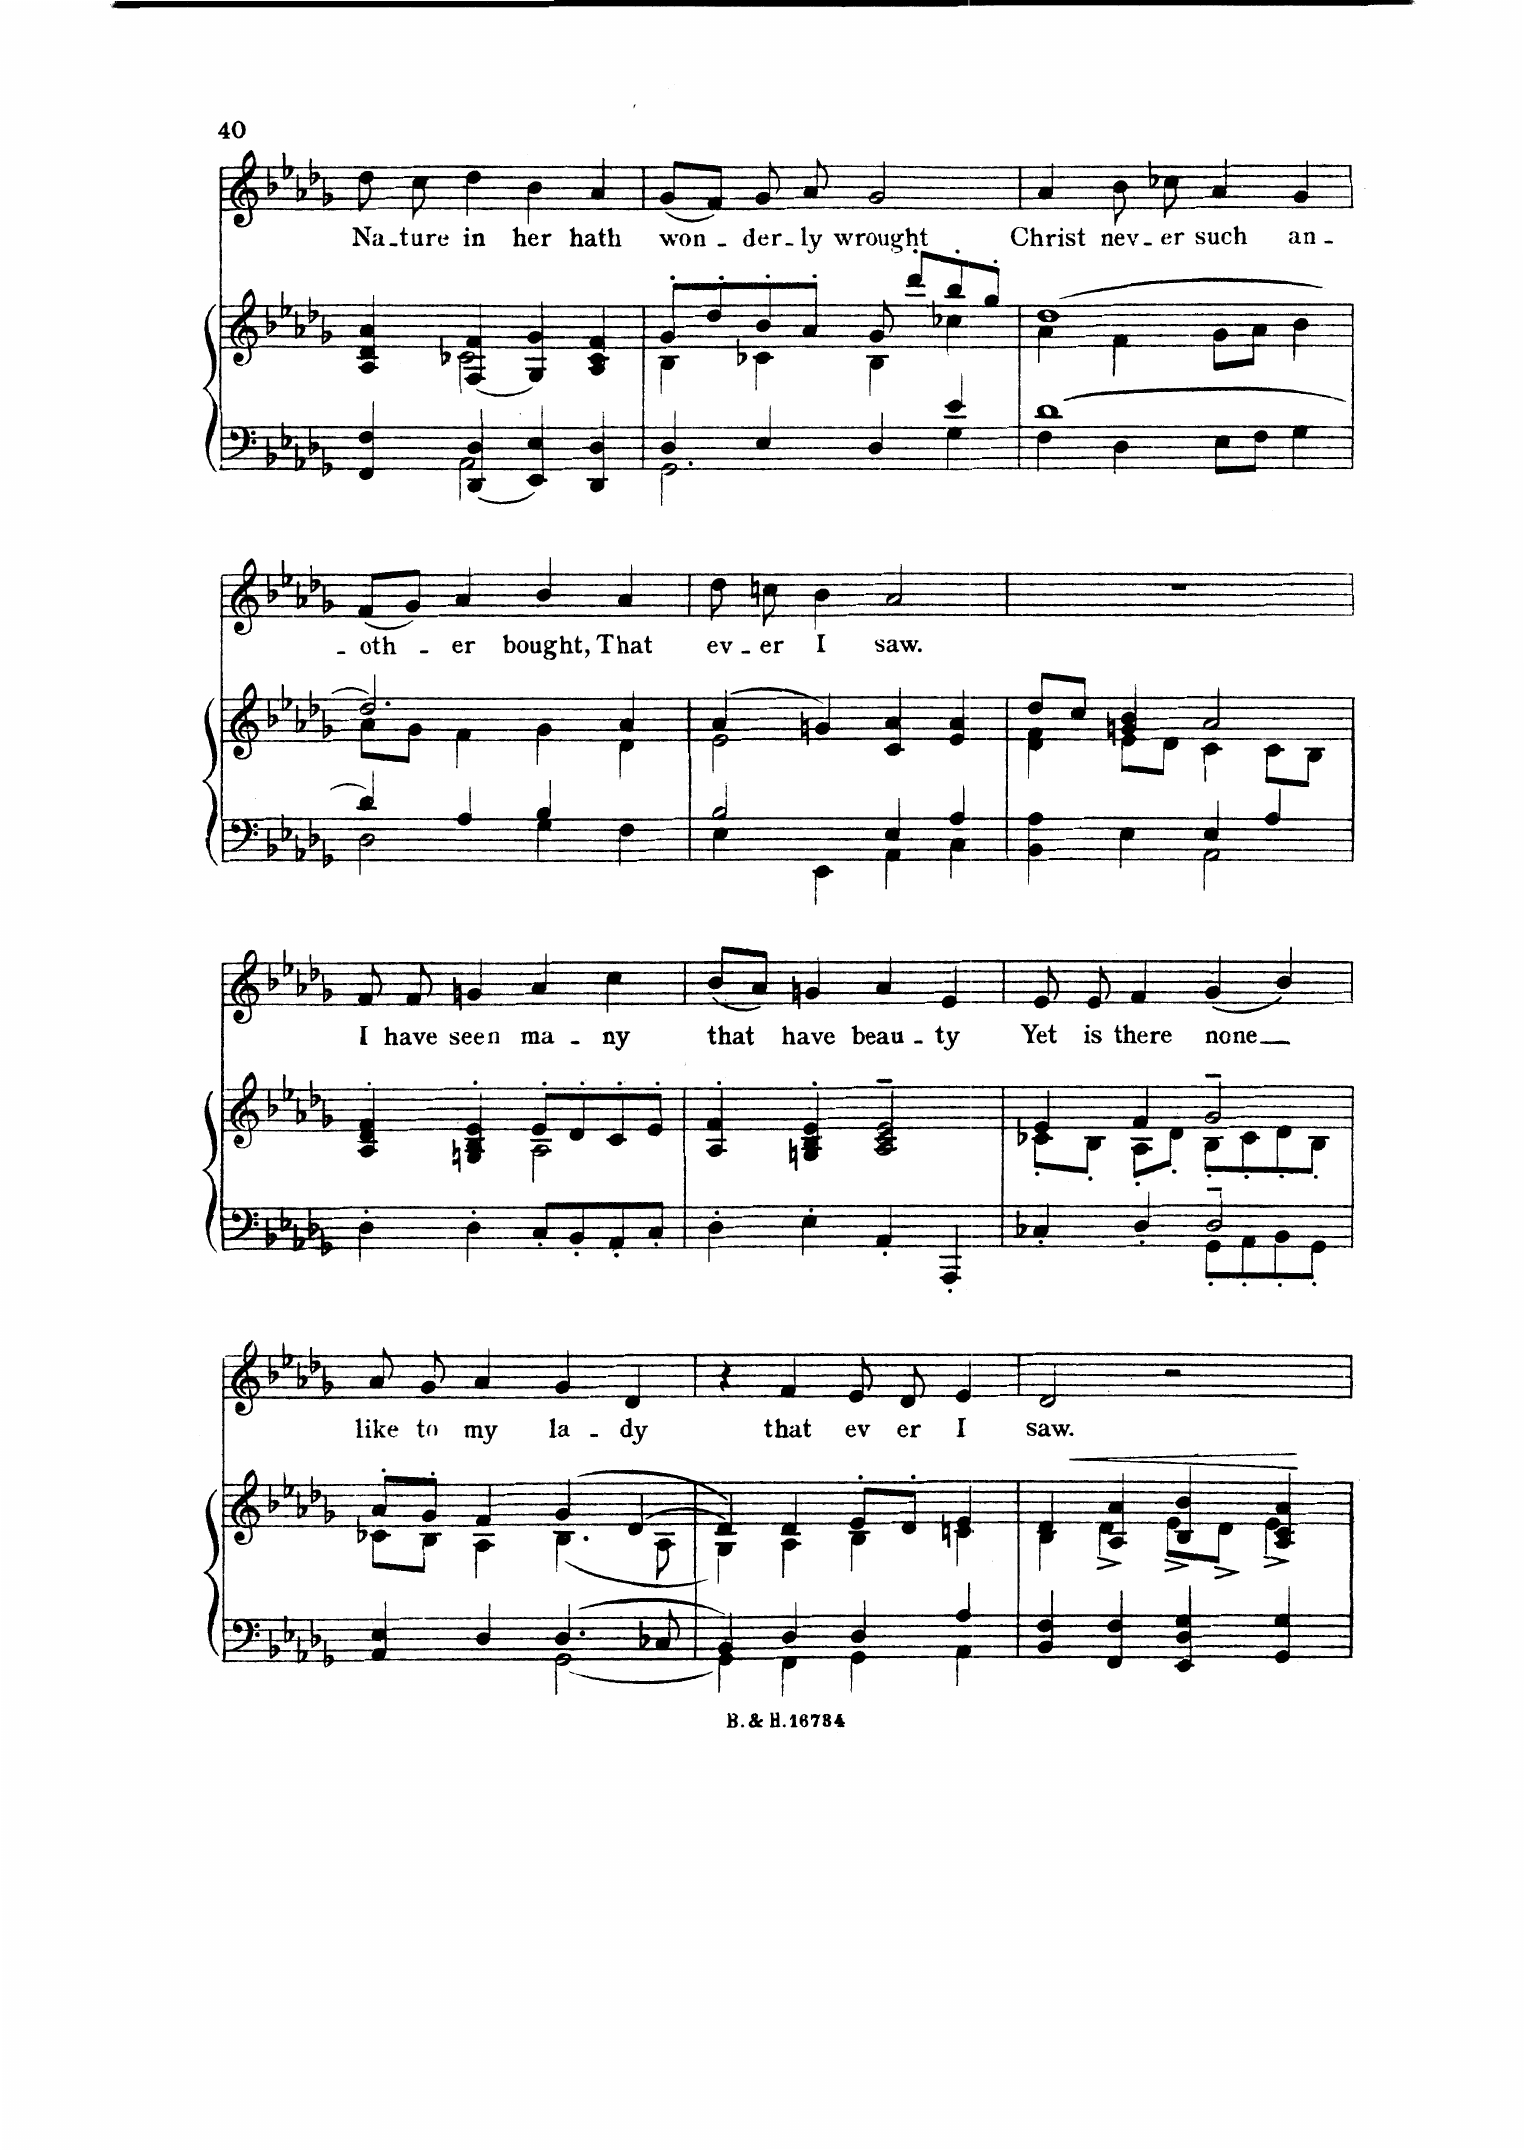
**kern	**kern	**dynam	**kern	**text
*part2	*part2	*part2	*part1	*part1
*staff3	*staff2	*staff2/3	*staff1	*staff1
*I"Piano	*	*	*I"Voice	*
*I'Pno	*	*	*	*
*clefF4	*clefG2	*	*clefG2	*
*k[b-e-a-d-g-]	*k[b-e-a-d-g-]	*	*k[b-e-a-d-g-]	*
*M4/4	*M4/4	*	*M4/4	*
=22	=22	=22	=22	=22
*^	*^	*	*	*
4FF/ 4F/	4ryy	4A-/ 4d-/ 4a-/	4ryy	.	8dd-\	Na-
.	.	.	.	.	8cc\	-ture
4DD-/ 4D-/	2AA-\	(<4F/ 4f/	2c-X\	.	4dd-\	in
4EE-/ 4E-/	.	4G-/ 4g-/)	.	.	4b-\	her
4DD-/ 4D-/	4ryy	4A-/ 4c-/ 4f/	4ryy	.	4a-/	hath
=23	=23	=23	=23	=23	=23	=23
4D-/	2.GG-\	8g-'/L	4B-\	.	(8g-/L	won-
.	.	8dd-'/	.	.	8f/J)	.
4E-/	.	8b-'/	4c-X\	.	8g-/	-der-
.	.	8a-'/J	.	.	8a-/	-ly
4D-/	.	8g-/	4B-\	.	2g-/	wrought,
.	.	8ddd-'/L	.	.	.	.
4e-/	4G-\	8bb-'/	4cc-X\	.	.	.
.	.	8gg-'/J	.	.	.	.
=24	=24	=24	=24	=24	=24	=24
[1d-	4F\	[1dd-	4a-\	.	4a-/	Christ
.	4D-\	.	4f\	.	8b-\	nev-
.	.	.	.	.	8cc-X\	-er
.	8E-\L	.	8g-\L	.	4a-/	such
.	8F\J	.	8a-\J	.	.	.
.	4G-\	.	4b-\	.	4g-/	an-
=25	=25	=25	=25	=25	=25	=25
4d-/]	2D-\	2.dd-/]	8a-\L	.	(8f/L	-- oth-
.	.	.	8g-\J	.	8g-/J)	.
4A-/	.	.	4f\	.	4a-/	-er
4G-/ 4B-/	4G-\	.	4g-\	.	4b-\	bought,
4ryy	4F\	4a-/	4d-\	.	4a-/	That
=26	=26	=26	=26	=26	=26	=26
2B-/	4E-\	(4a-/	2e-\	.	8dd-\	ev-
.	.	.	.	.	8ccn\	-er
.	4EE-\	4gn/)	.	.	4b-\	I
4E-/	4AA-\	4c/ 4a-/	2ryy	.	2a-/	saw.
4A-/	4C\	4e-/ 4a-/	.	.	.	.
=27	=27	=27	=27	=27	=27	=27
4BB-\ 4A-\	2ryy	8dd-/L	4d-\ 4f\	.	1r	.
.	.	8cc/J	.	.	.	.
4E-\	.	4gn/ 4b-/	8e-\L	.	.	.
.	.	.	8d-\J	.	.	.
4E-/	2AA-\	2a-/	4c\	.	.	.
4A-/	.	.	8c\L	.	.	.
.	.	.	8B-\J	.	.	.
*v	*v	*	*	*	*	*
=28	=28	=28	=28	=28	=28
4D-'\	4A-/'> 4d-/'> 4f/'>	2ryy	.	8f/	I
.	.	.	.	8f/	have
4D-'\	4Gn/'> 4B-/'> 4e-/'>	.	.	4gn/	seen
8C'/L	8e-'>/L	2A-\	.	4a-/	ma-
8BB-'/	8d-'>/	.	.	.	.
8AA-'/	8c'>/	.	.	4cc\	-ny
8C'/J	8e-'>/J	.	.	.	.
*	*v	*v	*	*	*
=29	=29	=29	=29	=29
4D-'\	4A-/'> 4f/'>	.	(8b-/L	that
.	.	.	8a-/J)	.
4E-'\	4Gn/'> 4B-/'> 4e-/'>	.	4gn/	have
4AA-'/	2A-/~> 2c/~> 2e-/~>	.	4a-/	beau-
4AAA-'/	.	.	4e-/	-ty,
=30	=30	=30	=30	=30
*^	*^	*	*	*
4C-X'/	2ryy	4e-/	8c-X'\L	.	8e-/	Yet
.	.	.	8B-'\J	.	8e-/	is
4D-'/	.	4f/	8A-'\L	.	4f/	there
.	.	.	8d-'\J	.	.	.
2D-~/	8GG-'\L	2g-~/	8B-'\L	.	(4g-/	none
.	8AA-'\	.	8c-'\	.	.	.
.	8BB-'\	.	8d-'\	.	4b-/)	.
.	8GG-'\J	.	8B-'\J	.	.	.
=31	=31	=31	=31	=31	=31	=31
4AA-/ 4E-/	2ryy	8a-'/L	8c-X\L	.	8a-/	like
.	.	8g-'/J	8B-\J	.	8g-/	to
4D-/	.	4f/	4A-\	.	4a-/	my
4.D-/	[2GG-\	(4g-/	(4.B-\	.	4g-/	la-
.	.	[4d-/	.	.	4d-/	-dy
8C-X/	.	.	8A-\	.	.	.
=32	=32	=32	=32	=32	=32	=32
4BB-/	4GG-\]	4d-/])	4G-\)	.	4r	.
4D-/	4FF\	4d-/	4A-\	.	4f/	That
4D-/	4GG-\	8e-'/L	4B-\	.	8e-/	ev-
.	.	8d-'/J	.	.	8d-/	-er
4A-/	4AA-\	4e-/	4cn\	.	4e-/	I
*v	*v	*	*	*	*	*
=33	=33	=33	=33	=33	=33
4BB-/ 4F/	4d-/	4B-\	.	2d-/	saw.
!	!	!	!LO:HP:b	!	!
4FF/ 4F/	4A-/ 4a-/	4d-^\	<	.	.
4EE-/ 4D-/ 4G-/	4B-/ 4b-/	8e-^\L	.	2r	.
.	.	8d-^\J	.	.	.
4GG-/ 4G-/	4A-/ 4c/ 4a-/	4e-^\	.	.	.
*	*v	*v	*	*	*
.	.	[	.	.
=	=	=	=	=
*-	*-	*-	*-	*-
